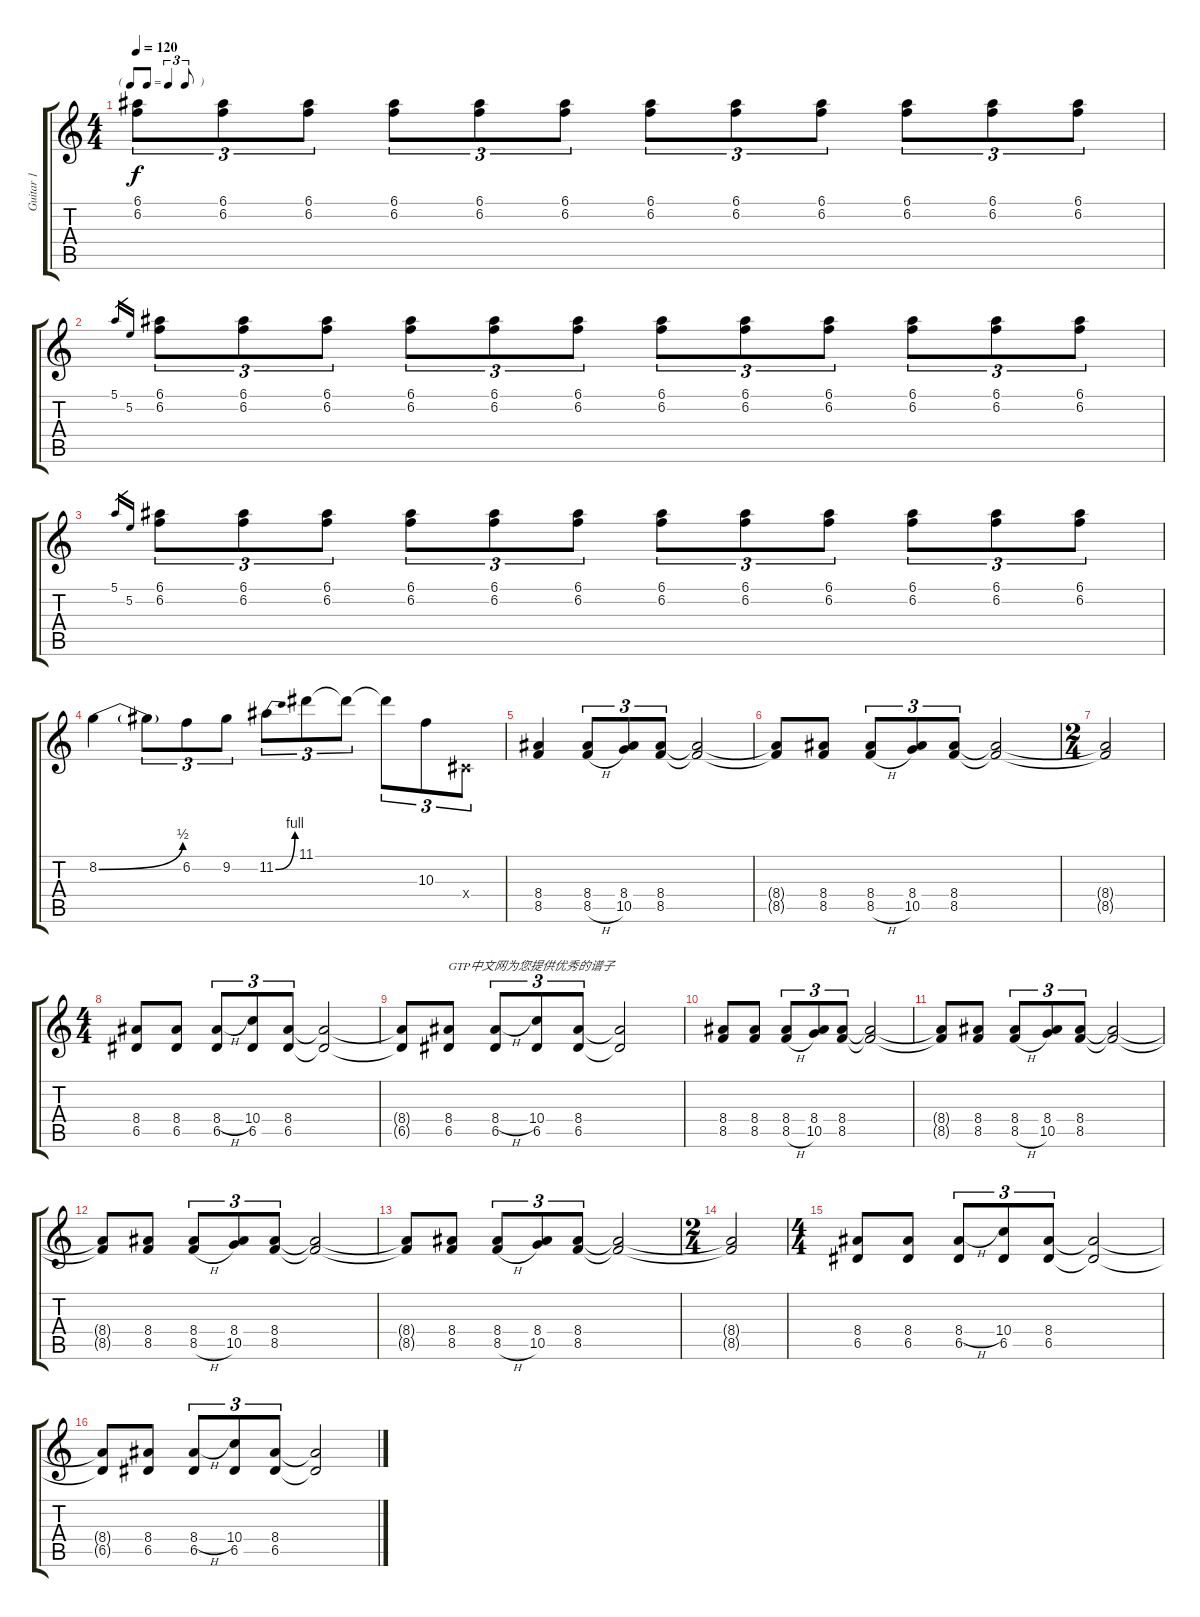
\track ("Guitar 1" "Guitar 1") {instrument overdrivenguitar}
\staff {score tabs}
\tuning (E4 B3 G3 D3 A2 E2) {hide}
\ts (4 4)
\tf triplet8th
\tempo 120
\clef g2
\ks c
(6.1 6.2).8{tu (3 2) dy f instrument overdrivenguitar} (6.1 6.2).8{tu (3 2)} (6.1 6.2).8{tu (3 2)} (6.1 6.2).8{tu (3 2)} (6.1 6.2).8{tu (3 2)} (6.1 6.2).8{tu (3 2)} (6.1 6.2).8{tu (3 2)} (6.1 6.2).8{tu (3 2)} (6.1 6.2).8{tu (3 2)} (6.1 6.2).8{tu (3 2)} (6.1 6.2).8{tu (3 2)} (6.1 6.2).8{tu (3 2)} |
5.1.16{gr} 5.2.16{gr} (6.1 6.2).8{tu (3 2)} (6.1 6.2).8{tu (3 2)} (6.1 6.2).8{tu (3 2)} (6.1 6.2).8{tu (3 2)} (6.1 6.2).8{tu (3 2)} (6.1 6.2).8{tu (3 2)} (6.1 6.2).8{tu (3 2)} (6.1 6.2).8{tu (3 2)} (6.1 6.2).8{tu (3 2)} (6.1 6.2).8{tu (3 2)} (6.1 6.2).8{tu (3 2)} (6.1 6.2).8{tu (3 2)} |
5.1.16{gr} 5.2.16{gr} (6.1 6.2).8{tu (3 2)} (6.1 6.2).8{tu (3 2)} (6.1 6.2).8{tu (3 2)} (6.1 6.2).8{tu (3 2)} (6.1 6.2).8{tu (3 2)} (6.1 6.2).8{tu (3 2)} (6.1 6.2).8{tu (3 2)} (6.1 6.2).8{tu (3 2)} (6.1 6.2).8{tu (3 2)} (6.1 6.2).8{tu (3 2)} (6.1 6.2).8{tu (3 2)} (6.1 6.2).8{tu (3 2)} |
8.2{be (bend 0 0 60 2)}.4 8.2{t}.8{tu (3 2)} 6.2.8{tu (3 2)} 9.2.8{tu (3 2)} 11.2{be (bend 0 0 60 4)}.8{tu (3 2)} 11.1.8{tu (3 2)} 11.1{t}.8{tu (3 2)} 11.1{t}.8{tu (3 2)} 10.3.8{tu (3 2)} -1.4{x}.8{tu (3 2)} |
(8.4 8.5).4 (8.4 8.5{h}).8{tu (3 2)} (8.4 10.5).8{tu (3 2)} (8.4 8.5).8{tu (3 2)} (8.4{t} 8.5{t}).2 |
(8.4{t} 8.5{t}).8 (8.4 8.5).8 (8.4 8.5{h}).8{tu (3 2)} (8.4 10.5).8{tu (3 2)} (8.4 8.5).8{tu (3 2)} (8.4{t} 8.5{t}).2 |
\ts (2 4)
(8.4{t} 8.5{t}).2 |
\ts (4 4)
(8.4 6.5).8 (8.4 6.5).8 (8.4{h} 6.5).8{tu (3 2)} (10.4 6.5).8{tu (3 2)} (8.4 6.5).8{tu (3 2)} (8.4{t} 6.5{t}).2 |
(8.4{t} 6.5{t}).8 (8.4 6.5).8{txt "GTP中文网为您提供优秀的谱子"} (8.4{h} 6.5).8{tu (3 2)} (10.4 6.5).8{tu (3 2)} (8.4 6.5).8{tu (3 2)} (8.4{t} 6.5{t}).2 |
(8.4 8.5).8 (8.4 8.5).8 (8.4 8.5{h}).8{tu (3 2)} (8.4 10.5).8{tu (3 2)} (8.4 8.5).8{tu (3 2)} (8.4{t} 8.5{t}).2 |
(8.4{t} 8.5{t}).8 (8.4 8.5).8 (8.4 8.5{h}).8{tu (3 2)} (8.4 10.5).8{tu (3 2)} (8.4 8.5).8{tu (3 2)} (8.4{t} 8.5{t}).2 |
(8.4{t} 8.5{t}).8 (8.4 8.5).8 (8.4 8.5{h}).8{tu (3 2)} (8.4 10.5).8{tu (3 2)} (8.4 8.5).8{tu (3 2)} (8.4{t} 8.5{t}).2 |
(8.4{t} 8.5{t}).8 (8.4 8.5).8 (8.4 8.5{h}).8{tu (3 2)} (8.4 10.5).8{tu (3 2)} (8.4 8.5).8{tu (3 2)} (8.4{t} 8.5{t}).2 |
\ts (2 4)
(8.4{t} 8.5{t}).2 |
\ts (4 4)
(8.4 6.5).8 (8.4 6.5).8 (8.4{h} 6.5).8{tu (3 2)} (10.4 6.5).8{tu (3 2)} (8.4 6.5).8{tu (3 2)} (8.4{t} 6.5{t}).2 |
(8.4{t} 6.5{t}).8 (8.4 6.5).8 (8.4{h} 6.5).8{tu (3 2)} (10.4 6.5).8{tu (3 2)} (8.4 6.5).8{tu (3 2)} (8.4{t} 6.5{t}).2
